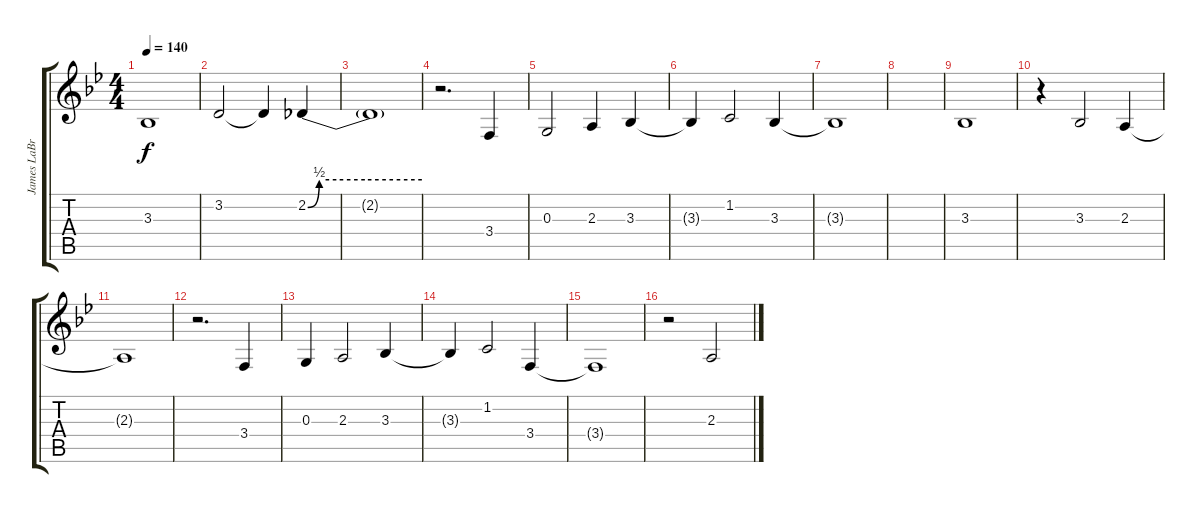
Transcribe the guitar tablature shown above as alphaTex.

\track ("James LaBrie Vocals" "James LaBr") {instrument lead6voice}
\staff {score tabs}
\tuning (E4 B3 G3 D3 A2 E2) {hide}
\ts (4 4)
\section ("" "")
\tempo 140
\clef g2
\ks bb
3.3.1{dy f} |
3.2.2 3.2{t}.4 2.2{be (custom 0 0 6 2 15 2 30 2 60 2)}.4 |
2.2{t}.1 |
r.2{d} 3.4.4 |
0.3.2 2.3.4 3.3.4 |
3.3{t}.4 1.2.2 3.3.4 |
3.3{t}.1 |
|
\section ("" "")
3.3.1 |
r.4 3.3.2 2.3.4 |
2.3{t}.1 |
r.2{d} 3.4.4 |
0.3.4 2.3.2 3.3.4 |
3.3{t}.4 1.2.2 3.4.4 |
3.4{t}.1 |
r.2 2.3.2
